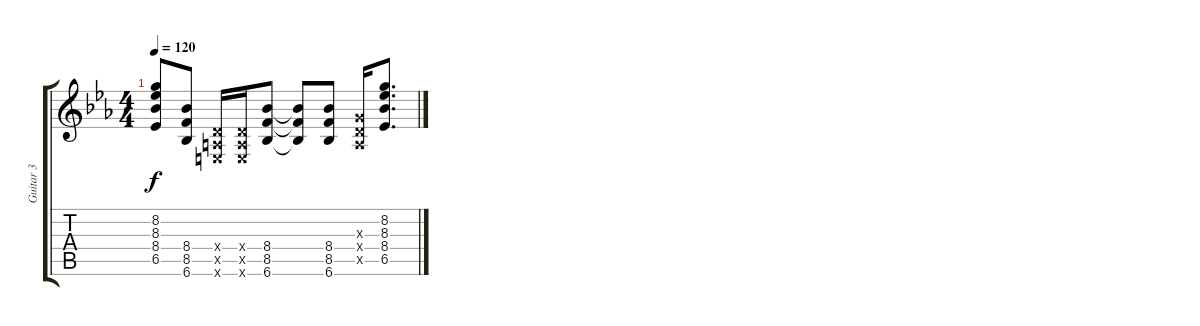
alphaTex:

\track ("Guitar 3" "Guitar 3") {instrument distortionguitar}
\staff {score tabs}
\tuning (E4 B3 G3 D3 A2 E2) {hide}
\ts (4 4)
\tempo 120
\clef g2
\ks eb
(8.2 8.3 8.4 6.5).8{dy f} (8.4 8.5 6.6).8 (0.4{x} 0.5{x} 0.6{x}).16 (0.4{x} 0.5{x} 0.6{x}).16 (8.4 8.5 6.6).8 (8.4{t} 8.5{t} 6.6{t}).8 (8.4 8.5 6.6).8 (0.3{x} 0.4{x} 0.5{x}).16 (8.2 8.3 8.4 6.5).8{d}
